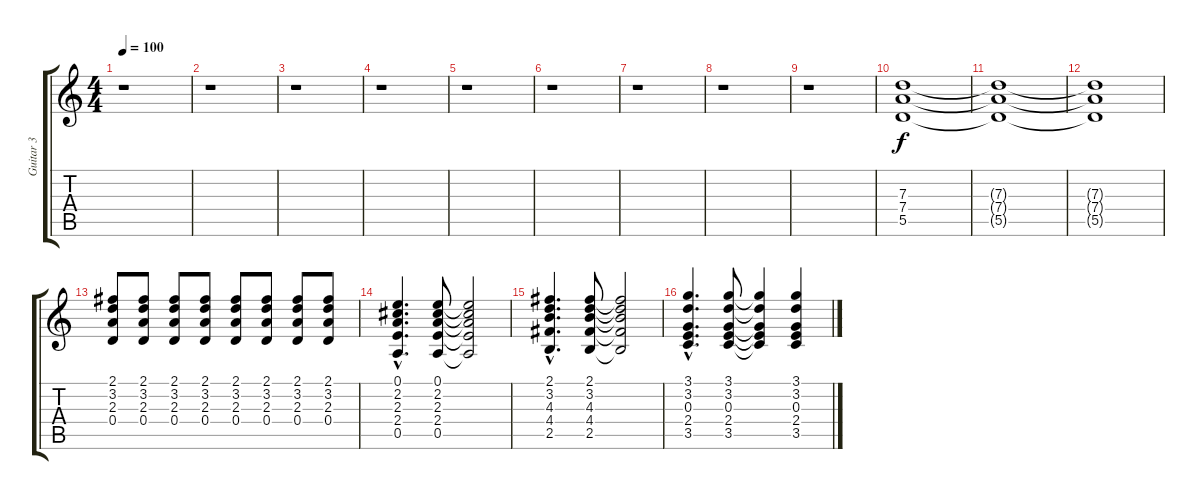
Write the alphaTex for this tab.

\track ("Guitar 3" "Guitar 3") {instrument distortionguitar}
\staff {score tabs}
\tuning (E4 B3 G3 D3 A2 E2) {hide}
\ts (4 4)
\tempo 100
\clef g2
\ks c
r.1{dy f} |
r.1 |
r.1 |
r.1 |
r.1 |
r.1 |
r.1 |
r.1 |
r.1 |
(7.3 7.4 5.5).1 |
(7.3{t} 7.4{t} 5.5{t}).1 |
(7.3{t} 7.4{t} 5.5{t}).1 |
(2.1 3.2 2.3 0.4).8 (2.1 3.2 2.3 0.4).8 (2.1 3.2 2.3 0.4).8 (2.1 3.2 2.3 0.4).8 (2.1 3.2 2.3 0.4).8 (2.1 3.2 2.3 0.4).8 (2.1 3.2 2.3 0.4).8 (2.1 3.2 2.3 0.4).8 |
(0.1{hac} 2.2{hac} 2.3{hac} 2.4{hac} 0.5{hac}).4{d} (0.1 2.2 2.3 2.4 0.5).8 (0.1{t} 2.2{t} 2.3{t} 2.4{t} 0.5{t}).2 |
(2.1{hac} 3.2{hac} 4.3{hac} 4.4{hac} 2.5{hac}).4{d} (2.1 3.2 4.3 4.4 2.5).8 (2.1{t} 3.2{t} 4.3{t} 4.4{t} 2.5{t}).2 |
(3.1{hac} 3.2{hac} 0.3{hac} 2.4{hac} 3.5{hac}).4{d} (3.1 3.2 0.3 2.4 3.5).8 (3.1{t} 3.2{t} 0.3{t} 2.4{t} 3.5{t}).4 (3.1 3.2 0.3 2.4 3.5).4
